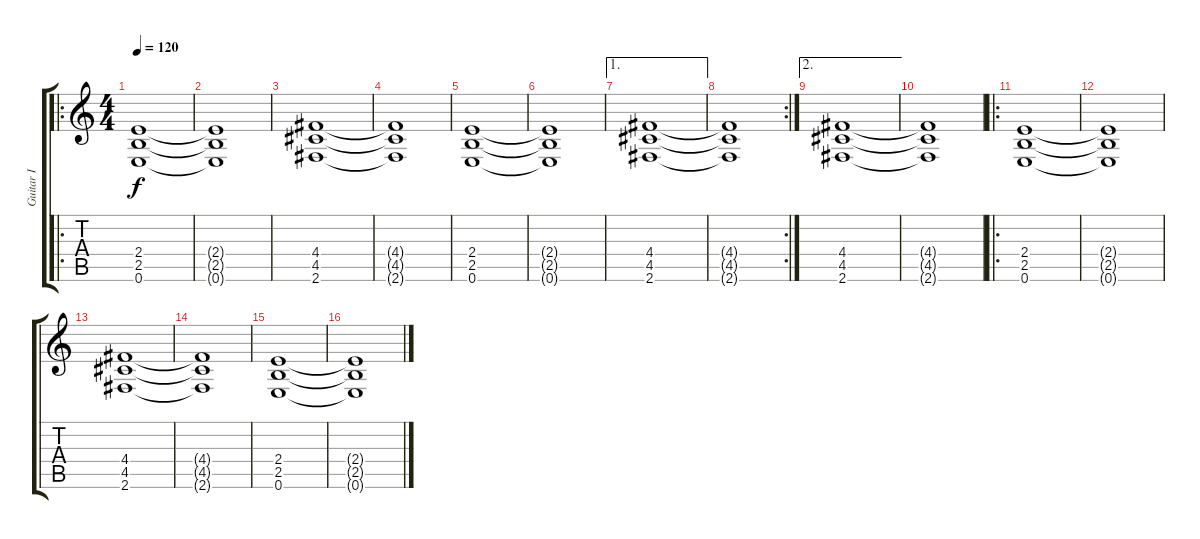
\track ("Guitar I" "Guitar I") {instrument distortionguitar}
\staff {score tabs}
\tuning (E4 B3 G3 D3 A2 E2) {hide}
\ro
\ts (4 4)
\tempo 120
\clef g2
\ks c
(2.4 2.5 0.6).1{dy f} |
(2.4{t} 2.5{t} 0.6{t}).1 |
(4.4 4.5 2.6).1 |
(4.4{t} 4.5{t} 2.6{t}).1 |
(2.4 2.5 0.6).1 |
(2.4{t} 2.5{t} 0.6{t}).1 |
\ae 1
(4.4 4.5 2.6).1 |
\rc 2
(4.4{t} 4.5{t} 2.6{t}).1 |
\ae 2
(4.4 4.5 2.6).1 |
(4.4{t} 4.5{t} 2.6{t}).1 |
\ro
(2.4 2.5 0.6).1 |
(2.4{t} 2.5{t} 0.6{t}).1 |
(4.4 4.5 2.6).1 |
(4.4{t} 4.5{t} 2.6{t}).1 |
(2.4 2.5 0.6).1 |
(2.4{t} 2.5{t} 0.6{t}).1
